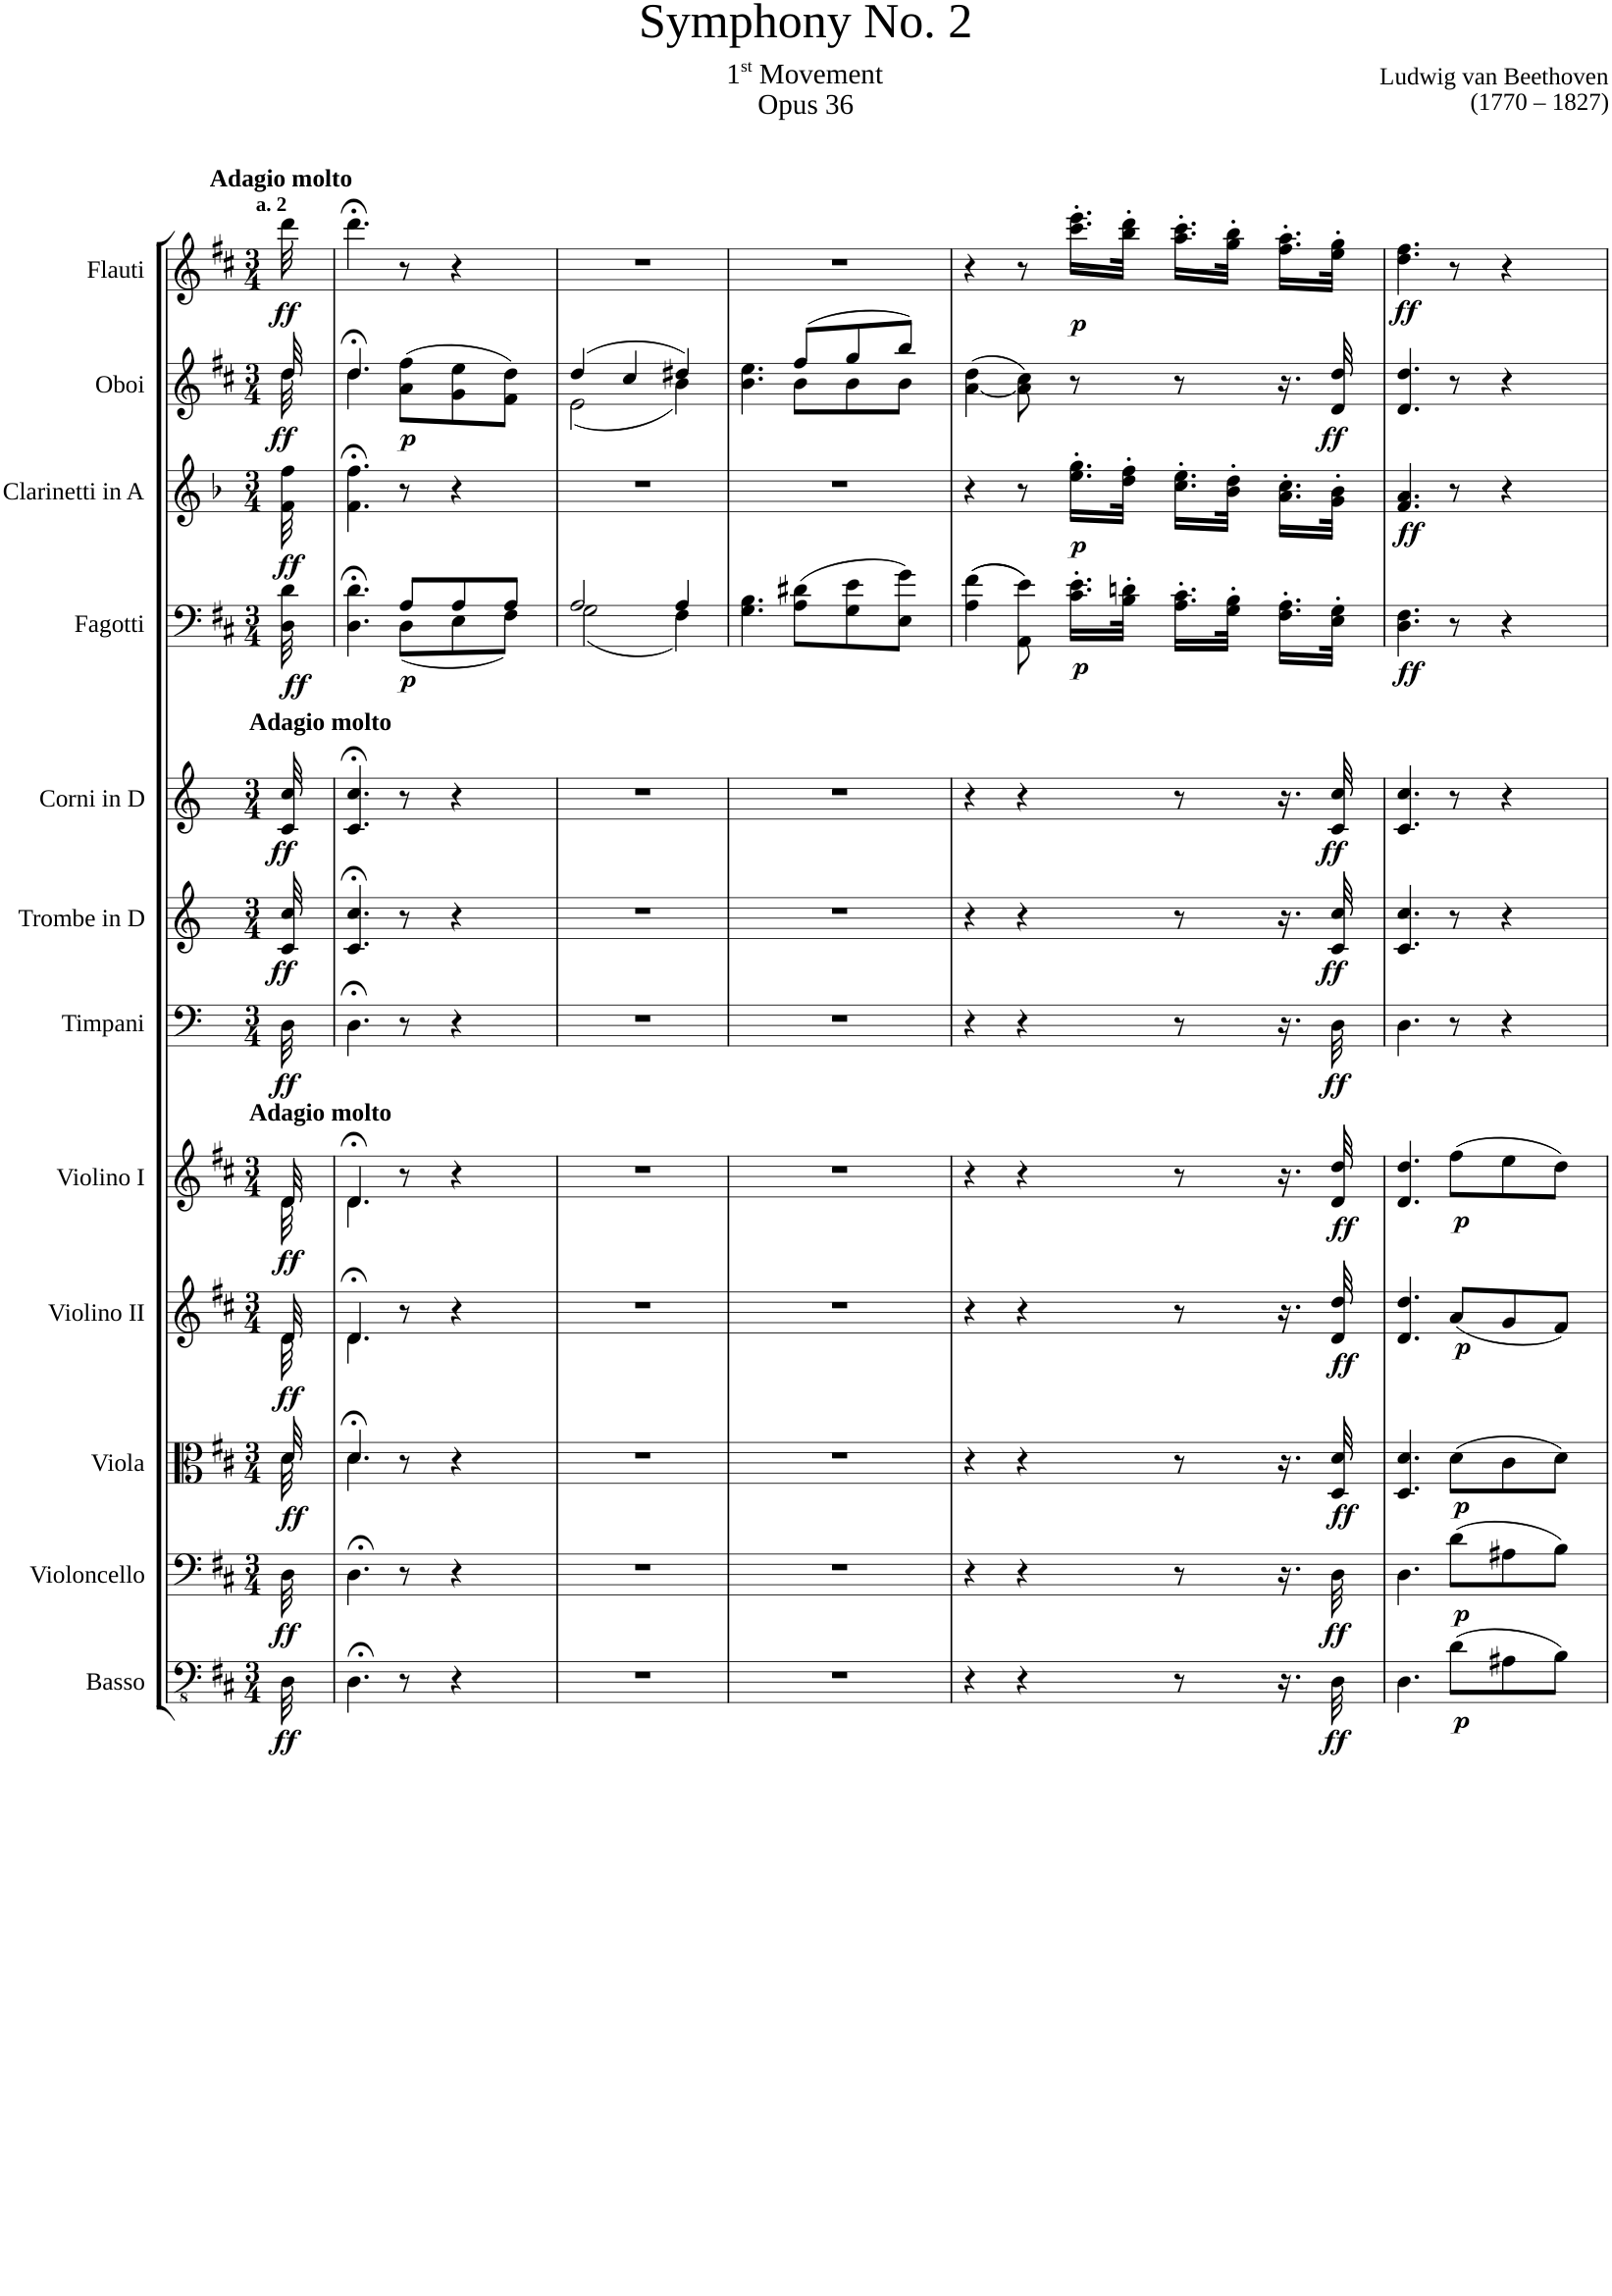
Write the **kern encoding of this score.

**kern	**dynam	**kern	**dynam	**kern	**dynam	**kern	**dynam	**kern	**dynam	**kern	**dynam	**kern	**dynam	**kern	**dynam	**kern	**dynam	**kern	**dynam	**kern	**dynam	**kern	**dynam
*part12	*part12	*part11	*part11	*part10	*part10	*part9	*part9	*part8	*part8	*part7	*part7	*part6	*part6	*part5	*part5	*part4	*part4	*part3	*part3	*part2	*part2	*part1	*part1
*staff12	*staff12	*staff11	*staff11	*staff10	*staff10	*staff9	*staff9	*staff8	*staff8	*staff7	*staff7	*staff6	*staff6	*staff5	*staff5	*staff4	*staff4	*staff3	*staff3	*staff2	*staff2	*staff1	*staff1
*I"Basso	*	*I"Violoncello	*	*I"Viola	*	*I"Violino II	*	*I"Violino I	*	*I"Timpani	*	*I"Trombe in D	*	*I"Corni in D	*	*I"Fagotti	*	*I"Clarinetti in A	*	*I"Oboi	*	*I"Flauti	*
*	*	*	*	*	*	*	*	*	*	*I'Timp.	*	*I'Tr.	*	*I'Cor.	*	*I'Fag.	*	*I'Cl.	*	*I'Ob.	*	*I'Fl.	*
*clefFv4	*	*clefF4	*	*clefC3	*	*clefG2	*	*clefG2	*	*clefF4	*	*clefG2	*	*clefG2	*	*clefF4	*	*clefG2	*	*clefG2	*	*clefG2	*
*	*	*	*	*	*	*	*	*	*	*	*	*Trd-1c-2	*	*Trd6c10	*	*	*	*Trd2c3	*	*	*	*	*
*k[f#c#]	*	*k[f#c#]	*	*k[f#c#]	*	*k[f#c#]	*	*k[f#c#]	*	*k[]	*	*k[]	*	*k[]	*	*k[f#c#]	*	*k[b-]	*	*k[f#c#]	*	*k[f#c#]	*
*M3/4	*	*M3/4	*	*M3/4	*	*M3/4	*	*M3/4	*	*M3/4	*	*M3/4	*	*M3/4	*	*M3/4	*	*M3/4	*	*M3/4	*	*M3/4	*
=1	=1	=1	=1	=1	=1	=1	=1	=1	=1	=1	=1	=1	=1	=1	=1	=1	=1	=1	=1	=1	=1	=1	=1
*	*	*	*	*^	*	*^	*	*^	*	*	*	*	*	*	*	*	*	*	*	*^	*	*	*
!	!	!	!	!	!	!	!	!	!	!	!	!	!	!	!	!	!	!	!	!	!	!	!	!	!	!LO:TX:a:B:t=Adagio molto	!
!	!	!	!	!	!	!	!	!	!	!	!	!	!	!	!	!	!	!	!	!	!	!	!	!	!	!LO:TX:a:B:t=a. 2	!
!	!	!	!	!	!	!	!	!	!	!	!	!	!	!	!	!	!LO:TX:a:B:t=Adagio molto	!	!	!	!	!	!	!	!	!	!
!	!	!	!	!	!	!	!	!	!	!LO:TX:a:B:t=Adagio molto	!	!	!	!	!	!	!	!	!	!	!	!	!	!	!	!	!
!	!LO:DY:b	!	!LO:DY:b	!	!	!LO:DY:b	!	!	!LO:DY:b	!	!	!LO:DY:b	!	!LO:DY:b	!	!LO:DY:b	!	!LO:DY:b	!	!LO:DY:b	!	!LO:DY:b	!	!	!LO:DY:b	!	!LO:DY:b
32DD\	ff	32D\	ff	32d/	32d\	ff	32d/	32d\	ff	32d/	32d\	ff	32D\	ff	32c/ 32cc/	ff	32c/ 32cc/	ff	32D\ 32d\	ff	32f\ 32ff\	ff	32dd/	32dd\	ff	32ddd\	ff
=2	=2	=2	=2	=2	=2	=2	=2	=2	=2	=2	=2	=2	=2	=2	=2	=2	=2	=2	=2	=2	=2	=2	=2	=2	=2	=2	=2
*	*	*	*	*	*	*	*	*	*	*	*	*	*	*	*	*	*	*	*^	*	*	*	*	*	*	*	*
4.DD;<\	.	4.D;<\	.	4.d;</	4.d\	.	4.d;</	4.d\	.	4.d;</	4.d\	.	4.D;<\	.	4.c/;< 4.cc/;<	.	4.c/;< 4.cc/;<	.	4.D\;< 4.d\;<	4.ryy	.	4.f\;< 4.ff\;<	.	4.dd;</	4.dd\	.	4.ddd;<\	.
!	!	!	!	!	!	!	!	!	!	!	!	!	!	!	!	!	!	!	!	!	!LO:DY:b	!	!	!	!	!LO:DY:b	!	!
8r	.	8r	.	8r	4.ryy	.	8r	4.ryy	.	8r	4.ryy	.	8r	.	8r	.	8r	.	8A/L	(8D\L	p	8r	.	(8a\ 8ff#\L	4.ryy	p	8r	.
4r	.	4r	.	4r	.	.	4r	.	.	4r	.	.	4r	.	4r	.	4r	.	8A/	8E\	.	4r	.	8g\ 8ee\	.	.	4r	.
.	.	.	.	.	.	.	.	.	.	.	.	.	.	.	.	.	.	.	8A/J	8F#\J)	.	.	.	8f#\ 8dd\J)	.	.	.	.
*	*	*	*	*v	*v	*	*	*	*	*v	*v	*	*	*	*	*	*	*	*	*	*	*	*	*	*	*	*	*
*	*	*	*	*	*	*v	*v	*	*	*	*	*	*	*	*	*	*	*	*	*	*	*	*	*	*	*
=3	=3	=3	=3	=3	=3	=3	=3	=3	=3	=3	=3	=3	=3	=3	=3	=3	=3	=3	=3	=3	=3	=3	=3	=3	=3
2.r	.	2.r	.	2.r	.	2.r	.	2.r	.	2.r	.	2.r	.	2.r	.	2A/	(2G\	.	2.r	.	(4dd/	(2e\	.	2.r	.
.	.	.	.	.	.	.	.	.	.	.	.	.	.	.	.	.	.	.	.	.	4cc#/	.	.	.	.
.	.	.	.	.	.	.	.	.	.	.	.	.	.	.	.	4A/	4F#\)	.	.	.	4dd#X/)	4b\)	.	.	.
*	*	*	*	*	*	*	*	*	*	*	*	*	*	*	*	*v	*v	*	*	*	*	*	*	*	*
=4	=4	=4	=4	=4	=4	=4	=4	=4	=4	=4	=4	=4	=4	=4	=4	=4	=4	=4	=4	=4	=4	=4	=4	=4
2.r	.	2.r	.	2.r	.	2.r	.	2.r	.	2.r	.	2.r	.	2.r	.	4.G\ 4.B\	.	2.r	.	4.b\ 4.ee\	4.ryy	.	2.r	.
.	.	.	.	.	.	.	.	.	.	.	.	.	.	.	.	(8A\ 8d#X\L	.	.	.	(8ff#/L	8b\L	.	.	.
.	.	.	.	.	.	.	.	.	.	.	.	.	.	.	.	8G\ 8e\	.	.	.	8gg/	8b\	.	.	.
.	.	.	.	.	.	.	.	.	.	.	.	.	.	.	.	8E\ 8g\J)	.	.	.	8bb/J)	8b\J	.	.	.
*	*	*	*	*	*	*	*	*	*	*	*	*	*	*	*	*	*	*	*	*v	*v	*	*	*
=5	=5	=5	=5	=5	=5	=5	=5	=5	=5	=5	=5	=5	=5	=5	=5	=5	=5	=5	=5	=5	=5	=5	=5
4r	.	4r	.	4r	.	4r	.	4r	.	4r	.	4r	.	4r	.	((4A\ 4f#\	.	4r	.	([4a\ 4dd\	.	4r	.
4r	.	4r	.	4r	.	4r	.	4r	.	4r	.	4r	.	4r	.	8AA\ 8e\))	.	8r	.	8a\] 8cc#\)	.	8r	.
!	!	!	!	!	!	!	!	!	!	!	!	!	!	!	!	!	!LO:DY:b	!	!LO:DY:b	!	!	!	!LO:DY:b
.	.	.	.	.	.	.	.	.	.	.	.	.	.	.	.	16.c#\' 16.e\'LL	p	16.ee\' 16.gg\'LL	p	8r	.	16.ccc#\' 16.eee\'LL	p
.	.	.	.	.	.	.	.	.	.	.	.	.	.	.	.	32B\' 32dn\'JJk	.	32dd\' 32ff\'JJk	.	.	.	32bb\' 32ddd\'JJk	.
8r	.	8r	.	8r	.	8r	.	8r	.	8r	.	8r	.	8r	.	16.A\' 16.c#\'LL	.	16.cc\' 16.ee\'LL	.	8r	.	16.aa\' 16.ccc#\'LL	.
.	.	.	.	.	.	.	.	.	.	.	.	.	.	.	.	32G\' 32B\'JJk	.	32b-\' 32dd\'JJk	.	.	.	32gg\' 32bb\'JJk	.
16.r	.	16.r	.	16.r	.	16.r	.	16.r	.	16.r	.	16.r	.	16.r	.	16.F#\' 16.A\'LL	.	16.a\' 16.cc\'LL	.	16.r	.	16.ff#\' 16.aa\'LL	.
!	!LO:DY:b	!	!LO:DY:b	!	!LO:DY:b	!	!LO:DY:b	!	!LO:DY:b	!	!LO:DY:b	!	!LO:DY:b	!	!LO:DY:b	!	!	!	!	!	!LO:DY:b	!	!
32DD\	ff	32D\	ff	32D/ 32d/	ff	32d/ 32dd/	ff	32d/ 32dd/	ff	32D\	ff	32c/ 32cc/	ff	32c/ 32cc/	ff	32E\' 32G\'JJk	.	32g\' 32b-\'JJk	.	32d/ 32dd/	ff	32ee\' 32gg\'JJk	.
=6	=6	=6	=6	=6	=6	=6	=6	=6	=6	=6	=6	=6	=6	=6	=6	=6	=6	=6	=6	=6	=6	=6	=6
!	!	!	!	!	!	!	!	!	!	!	!	!	!	!	!	!	!LO:DY:b	!	!LO:DY:b	!	!	!	!LO:DY:b
4.DD\	.	4.D\	.	4.D/ 4.d/	.	4.d/ 4.dd/	.	4.d/ 4.dd/	.	4.D\	.	4.c/ 4.cc/	.	4.c/ 4.cc/	.	4.D\ 4.F#\	ff	4.f/ 4.a/	ff	4.d/ 4.dd/	.	4.dd\ 4.ff#\	ff
!	!LO:DY:b	!	!LO:DY:b	!	!LO:DY:b	!	!LO:DY:b	!	!LO:DY:b	!	!	!	!	!	!	!	!	!	!	!	!	!	!
(8D\L	p	(8d\L	p	(8d\L	p	(8a/L	p	(8ff#\L	p	8r	.	8r	.	8r	.	8r	.	8r	.	8r	.	8r	.
8AA#X\	.	8A#X\	.	8c#\	.	8g/	.	8ee\	.	4r	.	4r	.	4r	.	4r	.	4r	.	4r	.	4r	.
8BB\J)	.	8B\J)	.	8d\J)	.	8f#/J)	.	8dd\J)	.	.	.	.	.	.	.	.	.	.	.	.	.	.	.
=	=	=	=	=	=	=	=	=	=	=	=	=	=	=	=	=	=	=	=	=	=	=	=
*-	*-	*-	*-	*-	*-	*-	*-	*-	*-	*-	*-	*-	*-	*-	*-	*-	*-	*-	*-	*-	*-	*-	*-
